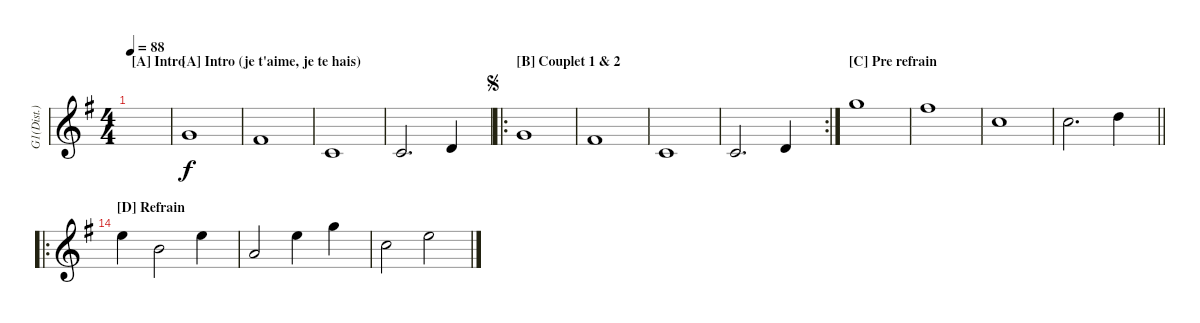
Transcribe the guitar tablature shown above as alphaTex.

\defaultSystemsLayout 4
\bracketExtendMode groupsimilarinstruments
\firstSystemTrackNameMode fullname
\otherSystemsTrackNameMode fullname
\defaultBarNumberDisplay FirstOfSystem
\track ("G1(Dist.)" "dist.guit.") {defaultSystemsLayout 4 instrument distortionguitar}
\staff {score}
\tuning (E4 B3 G3 D3 A2 E2)
\ts (4 4)
\section ("A" "Intro")
\ac
\tempo 88
\clef g2
\ks g
|
\section ("A" "Intro (je t'aime, je te hais)")
0.3{acc forcenatural}.1{beam Up} |
4.4{acc #}.1{beam Up} |
3.5{acc forcenatural}.1{beam Up} |
3.5{acc forcenatural}.2{d beam Up} 5.5{acc forcenatural}.4{beam Up} |
\ro
\section ("B" "Couplet 1 & 2")
\jump segno
5.4{acc forcenatural}.1{beam Up} |
4.4{acc #}.1{beam Up} |
3.5{acc forcenatural}.1{beam Up} |
\rc 2
3.5{acc forcenatural}.2{d beam Up} 5.5{acc forcenatural}.4{beam Up} |
\section ("C" "Pre refrain")
17.4{acc forcenatural}.1{beam Down} |
16.4{acc #}.1{beam Down} |
15.5{acc forcenatural}.1{beam Down} |
\section ("" "")
\barLineRight lightlight
15.5{acc forcenatural}.2{d beam Down} 17.5{acc forcenatural}.4{beam Down} |
\ro
\section ("D" "Refrain")
5.2{acc forcenatural}.4{beam Down} 4.3{acc forcenatural}.2{beam Down} 5.2{acc forcenatural}.4{beam Down} |
2.3{acc forcenatural}.2{beam Up} 5.2{acc forcenatural}.4{beam Down} 3.1{acc forcenatural}.4{beam Down} |
1.2{acc forcenatural}.2{beam Down} 5.2{acc forcenatural}.2{beam Down}
